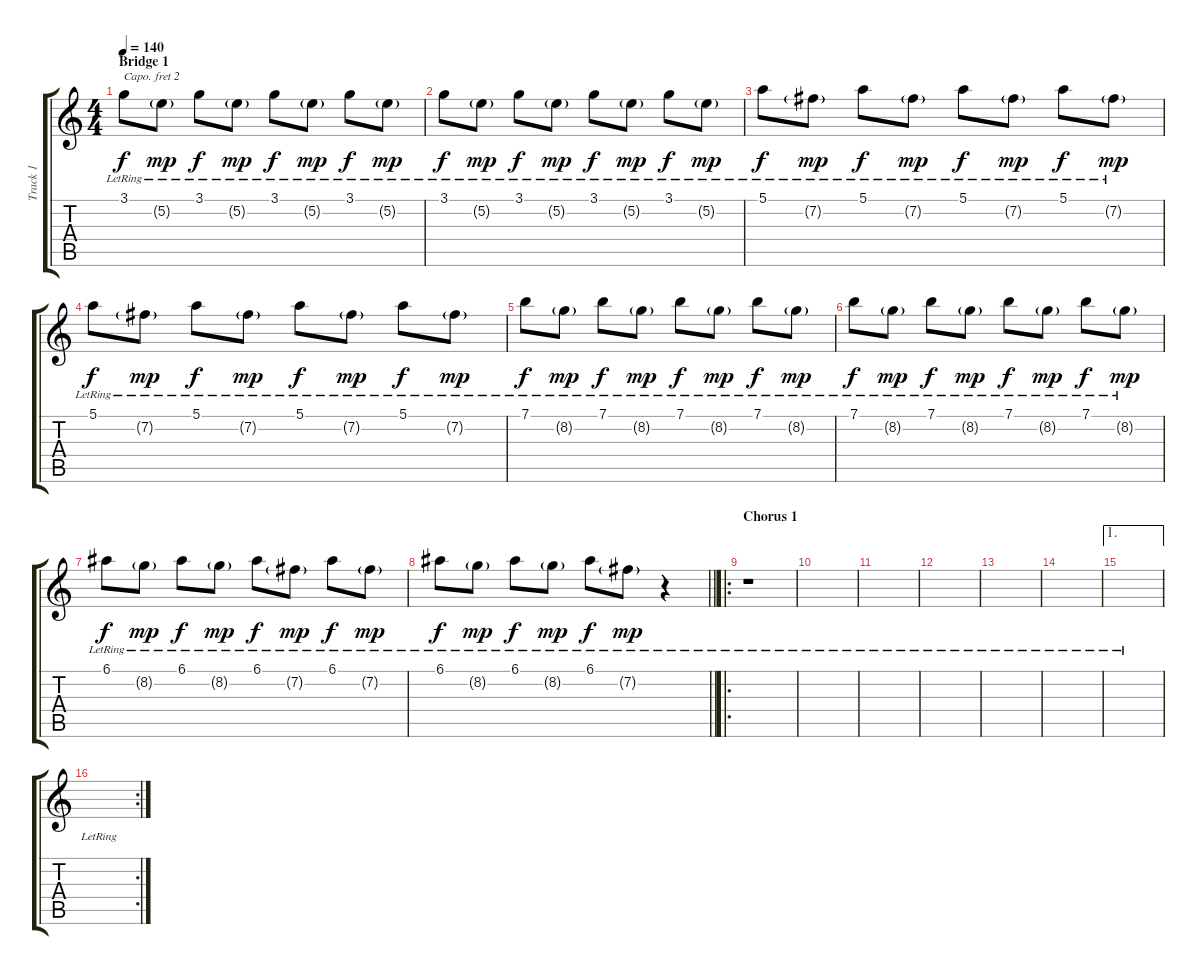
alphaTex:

\track ("Track 1" "Track 1") {instrument electricguitarclean}
\staff {score tabs}
\capo 2
\tuning (D4 A3 F3 C3 G2 C2) {hide}
\ts (4 4)
\section ("" "Bridge 1")
\tempo 140
\clef g2
\ks c
3.1{lr}.8{dy f} 5.2{g lr}.8{dy mp} 3.1{lr}.8{dy f} 5.2{g lr}.8{dy mp} 3.1{lr}.8{dy f} 5.2{g lr}.8{dy mp} 3.1{lr}.8{dy f} 5.2{g lr}.8{dy mp} |
3.1{lr}.8{dy f} 5.2{g lr}.8{dy mp} 3.1{lr}.8{dy f} 5.2{g lr}.8{dy mp} 3.1{lr}.8{dy f} 5.2{g lr}.8{dy mp} 3.1{lr}.8{dy f} 5.2{g lr}.8{dy mp} |
5.1{lr}.8{dy f} 7.2{g lr}.8{dy mp} 5.1{lr}.8{dy f} 7.2{g lr}.8{dy mp} 5.1{lr}.8{dy f} 7.2{g lr}.8{dy mp} 5.1{lr}.8{dy f} 7.2{g lr}.8{dy mp} |
5.1{lr}.8{dy f} 7.2{g lr}.8{dy mp} 5.1{lr}.8{dy f} 7.2{g lr}.8{dy mp} 5.1{lr}.8{dy f} 7.2{g lr}.8{dy mp} 5.1{lr}.8{dy f} 7.2{g lr}.8{dy mp} |
7.1{lr}.8{dy f} 8.2{g lr}.8{dy mp} 7.1{lr}.8{dy f} 8.2{g lr}.8{dy mp} 7.1{lr}.8{dy f} 8.2{g lr}.8{dy mp} 7.1{lr}.8{dy f} 8.2{g lr}.8{dy mp} |
7.1{lr}.8{dy f} 8.2{g lr}.8{dy mp} 7.1{lr}.8{dy f} 8.2{g lr}.8{dy mp} 7.1{lr}.8{dy f} 8.2{g lr}.8{dy mp} 7.1{lr}.8{dy f} 8.2{g lr}.8{dy mp} |
6.1{lr}.8{dy f} 8.2{g lr}.8{dy mp} 6.1{lr}.8{dy f} 8.2{g lr}.8{dy mp} 6.1{lr}.8{dy f} 7.2{g lr}.8{dy mp} 6.1{lr}.8{dy f} 7.2{g lr}.8{dy mp} |
\barLineRight lightlight
6.1{lr}.8{dy f} 8.2{g lr}.8{dy mp} 6.1{lr}.8{dy f} 8.2{g lr}.8{dy mp} 6.1{lr}.8{dy f} 7.2{g lr}.8{dy mp} r.4 |
\ro
\section ("" "Chorus 1")
r.1 |
|
|
|
|
|
\ae 1
|
\rc 2
